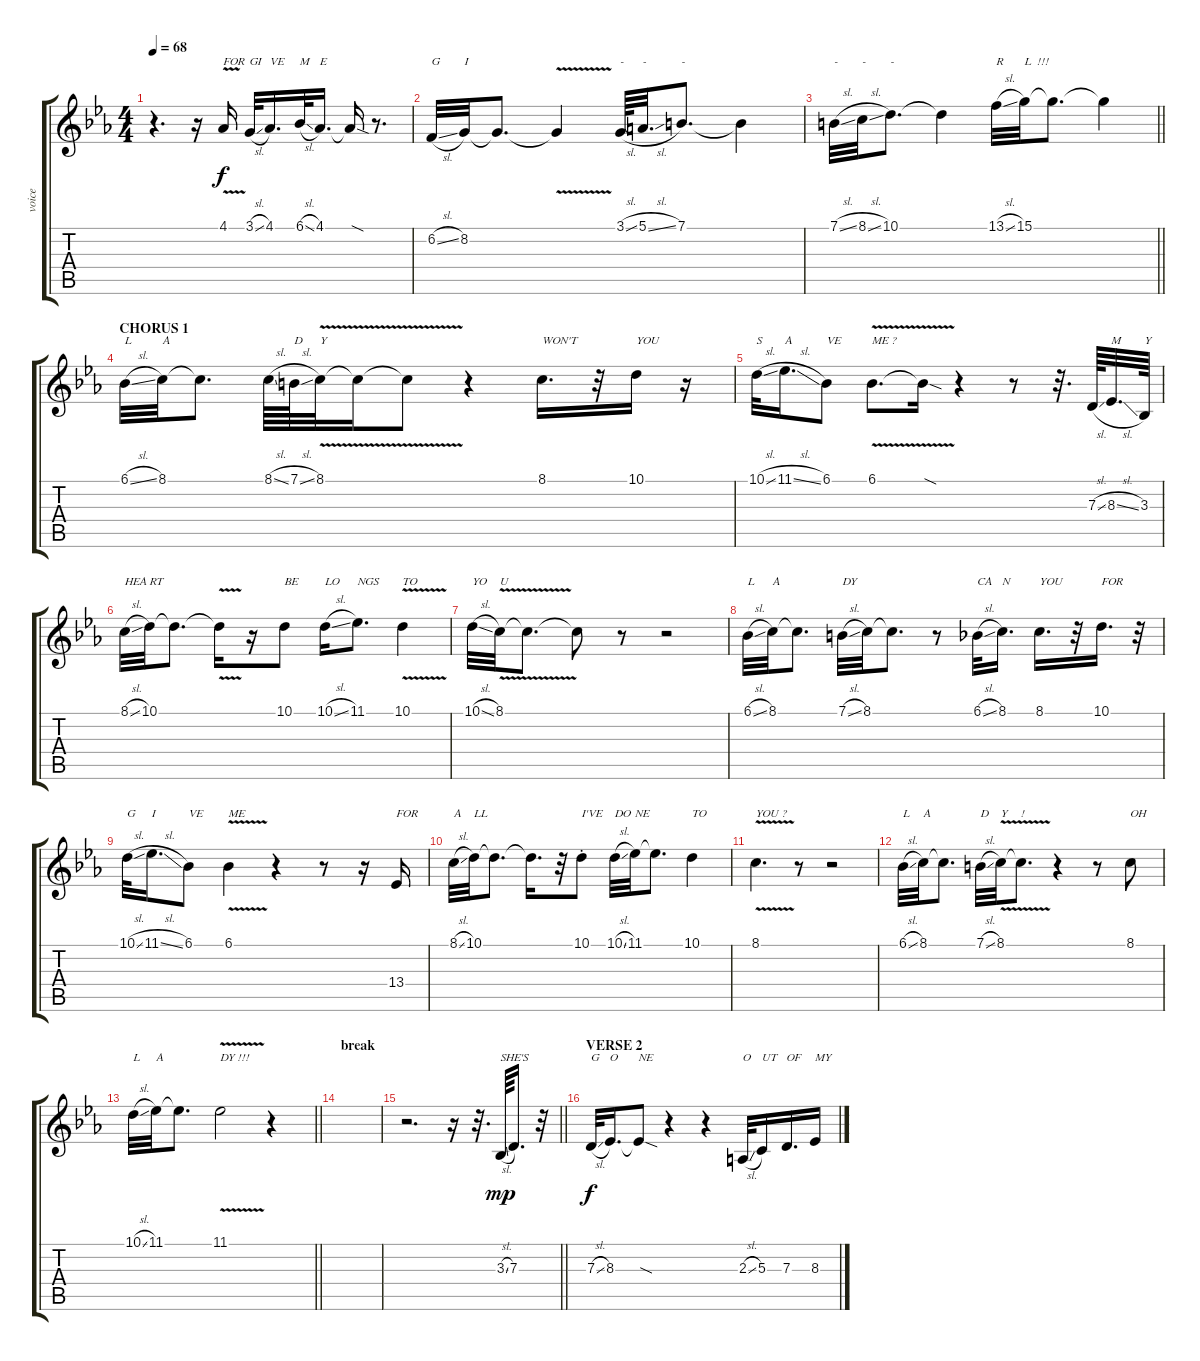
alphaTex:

\track ("voice" "voice") {instrument lead2sawtooth}
\staff {score tabs}
\tuning (E4 B3 G3 D3 A2 E2) {hide}
\ts (4 4)
\tempo 68
\clef g2
\ks cminor
r.4{d dy f} r.16 4.1{v}.16{txt "FOR"} 3.1{sl}.32{txt "GI"} 4.1.16{d txt "VE"} 6.1{sl}.32{txt "M"} 4.1.16{d txt "E"} 4.1{sod t}.16 r.8{d} |
6.2{sl}.32{txt "G"} 8.2.32{txt "I"} 8.2{t}.8{d} 8.2{v t}.4 3.1{sl}.64{txt "-"} 5.1{sl}.32{d txt "-"} 7.1.8{d txt "-"} 7.1{t}.4 |
\barLineRight lightlight
7.1{sl}.32{txt "-"} 8.1{sl}.32{txt "-"} 10.1.8{d txt "-"} 10.1{t}.4 13.1{sl}.32{txt "R"} 15.1.32{txt "L  !!!"} 15.1{t}.8{d} 15.1{t}.4 |
\section ("" "CHORUS 1")
6.1{sl}.32{txt "L"} 8.1.32{txt "A"} 8.1{t}.8{d} 8.1{sl}.64 7.1{sl}.64{txt "D"} 8.1{v}.32{txt "Y"} 8.1{t}.16 8.1{v t}.8 r.4 8.1.16{d txt "WON'T"} r.32 10.1.16{txt "YOU"} r.16 |
10.1{sl}.32{txt "S"} 11.1{sl}.16{d txt "A"} 6.1.8{txt "VE"} 6.1{v}.8{d txt "ME ?"} 6.1{sod t}.16 r.4 r.8 r.32{d} 7.3{sl}.64 8.3{sl}.32{d txt "M"} 3.3.64{txt "Y"} |
8.1{sl}.32{txt "HEA"} 10.1.32{txt "RT"} 10.1{t}.8{d} 10.1{v t}.16 r.16 10.1.8{txt "BE"} 10.1{sl}.16{txt "LO"} 11.1.8{d txt "NGS"} 10.1{v}.4{txt "TO"} |
10.1{sl}.32{txt "YO"} 8.1{v}.32{txt "U"} 8.1{t}.8{d} 8.1{t}.8 r.8 r.2 |
6.1{sl}.32{txt "L"} 8.1.32{txt "A"} 8.1{t}.8{d} 7.1{sl}.32{txt "DY"} 8.1.32 8.1{t}.8{d} r.8 6.1{sl}.32{txt "CA"} 8.1.16{d txt "N"} 8.1.16{d txt "YOU"} r.32 10.1.16{d txt "FOR"} r.32 |
10.1{sl}.32{txt "G"} 11.1{sl}.16{d txt "I"} 6.1.8{txt "VE"} 6.1{v}.4{txt "ME"} r.4 r.8 r.16 13.4.16{txt "FOR"} |
8.1{sl}.32{txt "A"} 10.1.32{txt "LL"} 10.1{t}.8{d} 10.1{t}.16{d} r.32 10.1{st}.8{txt "I'VE"} 10.1{sl}.32{txt "DO"} 11.1.32{txt "NE"} 11.1{t}.8{d} 10.1.4{txt "TO"} |
8.1{v}.4{d txt "YOU ?"} r.8 r.2 |
6.1{sl}.32{txt "L"} 8.1.32{txt "A"} 8.1{t}.8{d} 7.1{sl}.32{txt "D"} 8.1{v}.32{txt "Y"} 8.1{t}.8{d txt "!"} r.4 r.8 8.1.8{txt "OH"} |
\barLineRight lightlight
10.1{sl}.32{txt "L"} 11.1.32{txt "A"} 11.1{t}.8{d} 11.1{v}.2{txt "DY !!!"} r.4 |
\section ("" "break")
|
\barLineRight lightlight
r.2{d} r.16 r.32{d} 3.3{sl}.64{txt "SH" dy mp} 7.3.16{d txt "E'S"} r.32 |
\section ("" "VERSE 2")
7.3{sl}.32{txt "G" dy f} 8.3.16{d txt "O"} 8.3{sod t}.8{txt "NE"} r.4 r.4 2.3{sl}.32{txt "O"} 5.3.16{txt "UT"} 7.3.16{d txt "OF"} 8.3.16{txt "MY"}
